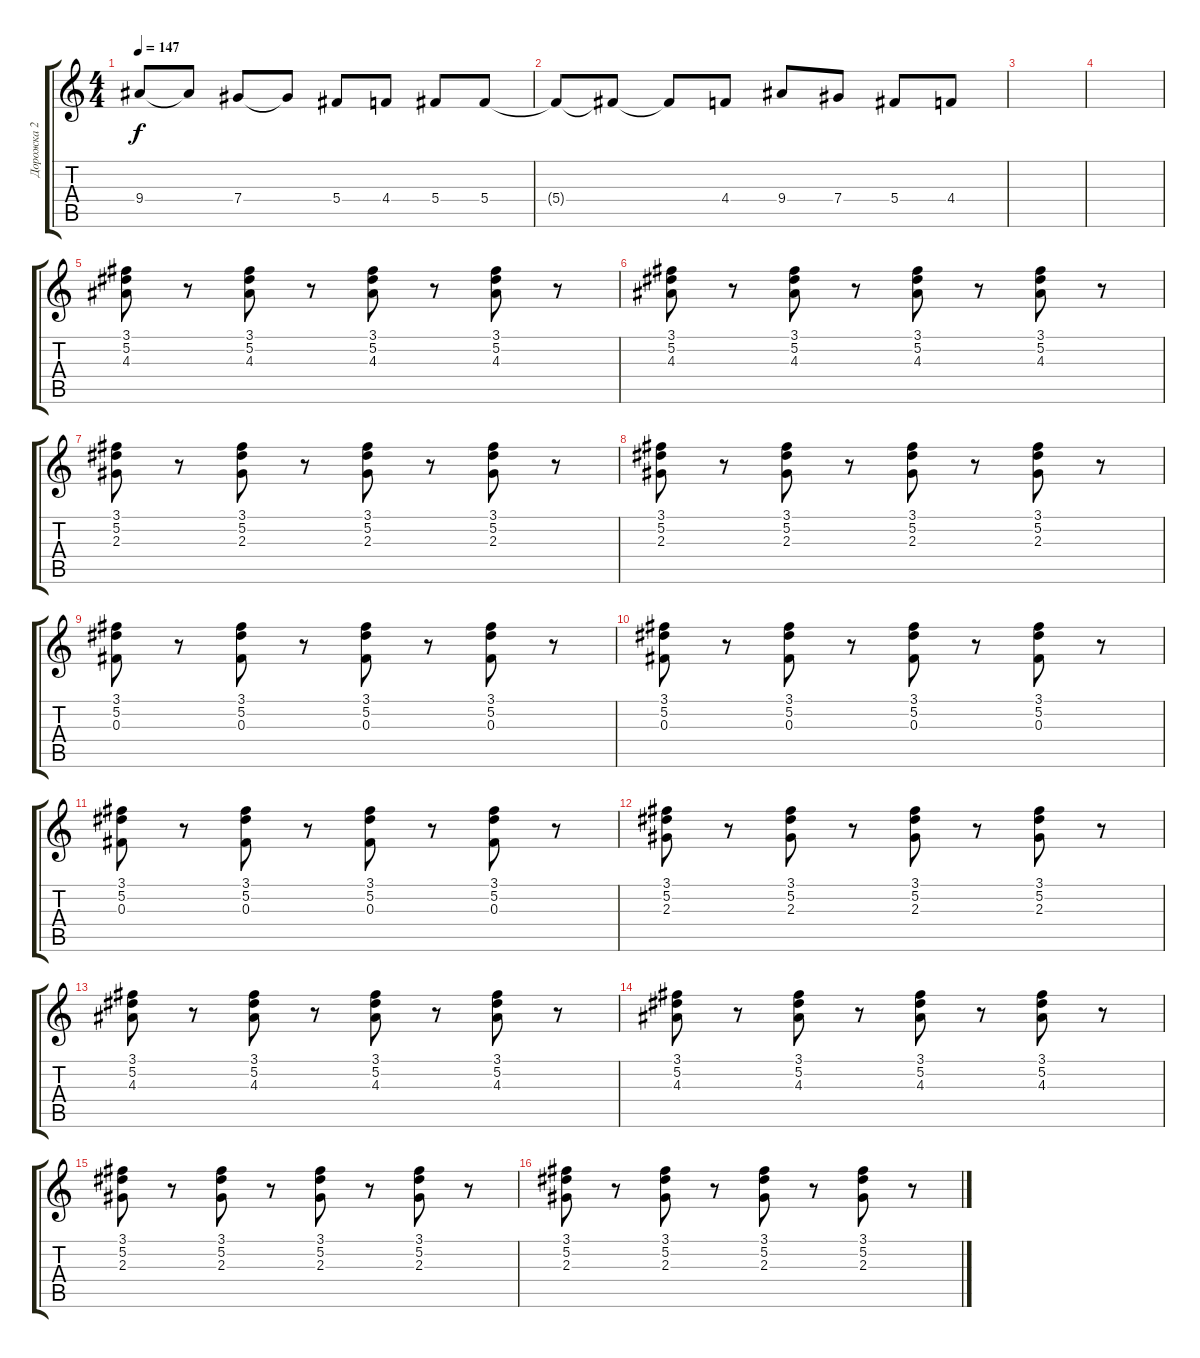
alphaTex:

\track ("Дорожка 2" "Дорожка 2") {instrument distortionguitar}
\staff {score tabs}
\tuning (Eb4 Bb3 Gb3 Db3 Ab2 Db2) {hide}
\ts (4 4)
\tempo 147
\clef g2
\ks c
9.4{t}.8{dy f} 9.4{t}.8 7.4.8 7.4{t}.8 5.4.8 4.4.8 5.4.8 5.4.8 |
5.4{t}.8 5.4{t}.8 5.4{t}.8 4.4.8 9.4.8 7.4.8 5.4.8 4.4.8 |
|
|
(3.1 5.2 4.3).8 r.8 (3.1 5.2 4.3).8 r.8 (3.1 5.2 4.3).8 r.8 (3.1 5.2 4.3).8 r.8 |
(3.1 5.2 4.3).8 r.8 (3.1 5.2 4.3).8 r.8 (3.1 5.2 4.3).8 r.8 (3.1 5.2 4.3).8 r.8 |
(3.1 5.2 2.3).8 r.8 (3.1 5.2 2.3).8 r.8 (3.1 5.2 2.3).8 r.8 (3.1 5.2 2.3).8 r.8 |
(3.1 5.2 2.3).8 r.8 (3.1 5.2 2.3).8 r.8 (3.1 5.2 2.3).8 r.8 (3.1 5.2 2.3).8 r.8 |
(3.1 5.2 0.3).8 r.8 (3.1 5.2 0.3).8 r.8 (3.1 5.2 0.3).8 r.8 (3.1 5.2 0.3).8 r.8 |
(3.1 5.2 0.3).8 r.8 (3.1 5.2 0.3).8 r.8 (3.1 5.2 0.3).8 r.8 (3.1 5.2 0.3).8 r.8 |
(3.1 5.2 0.3).8 r.8 (3.1 5.2 0.3).8 r.8 (3.1 5.2 0.3).8 r.8 (3.1 5.2 0.3).8 r.8 |
(3.1 5.2 2.3).8 r.8 (3.1 5.2 2.3).8 r.8 (3.1 5.2 2.3).8 r.8 (3.1 5.2 2.3).8 r.8 |
(3.1 5.2 4.3).8 r.8 (3.1 5.2 4.3).8 r.8 (3.1 5.2 4.3).8 r.8 (3.1 5.2 4.3).8 r.8 |
(3.1 5.2 4.3).8 r.8 (3.1 5.2 4.3).8 r.8 (3.1 5.2 4.3).8 r.8 (3.1 5.2 4.3).8 r.8 |
(3.1 5.2 2.3).8 r.8 (3.1 5.2 2.3).8 r.8 (3.1 5.2 2.3).8 r.8 (3.1 5.2 2.3).8 r.8 |
(3.1 5.2 2.3).8 r.8 (3.1 5.2 2.3).8 r.8 (3.1 5.2 2.3).8 r.8 (3.1 5.2 2.3).8 r.8
